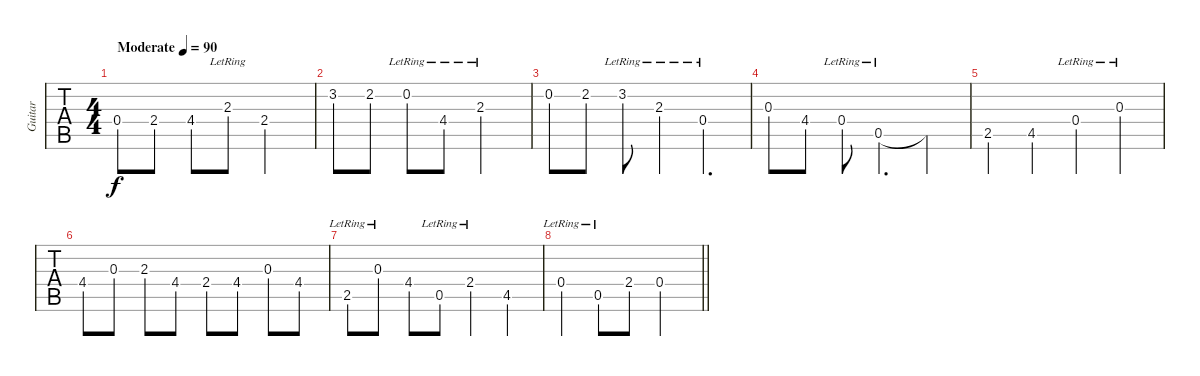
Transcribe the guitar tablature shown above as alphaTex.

\track ("Guitar" "Guitar") {instrument acousticguitarsteel}
\staff {tabs}
\tuning (E4 B3 G3 D3 A2 E2) {hide}
\ts (4 4)
\tempo (90 "Moderate")
\clef g2
\ks d
0.4.8{dy f instrument acousticguitarsteel} 2.4.8 4.4.8 2.3{lr}.8 2.4.2 |
3.2.8 2.2.8 0.2{lr}.8 4.4{lr}.8 2.3{lr}.2 |
0.2.8 2.2.8 3.2{lr}.8 2.3{lr}.4 0.4{lr}.4{d} |
0.3.8 4.4.8 0.4{lr}.8 0.5{lr}.4{d} 0.5{t}.4 |
2.5.4 4.5.4 0.4{lr}.4 0.3{lr}.4 |
4.4.8 0.3.8 2.3.8 4.4.8 2.4.8 4.4.8 0.3.8 4.4.8 |
2.5{lr}.8 0.3{lr}.8 4.4.8 0.5{lr}.8 2.4{lr}.4 4.5.4 |
\barLineRight lightlight
0.4{lr}.4 0.5{lr}.8 2.4.8 0.4.2
